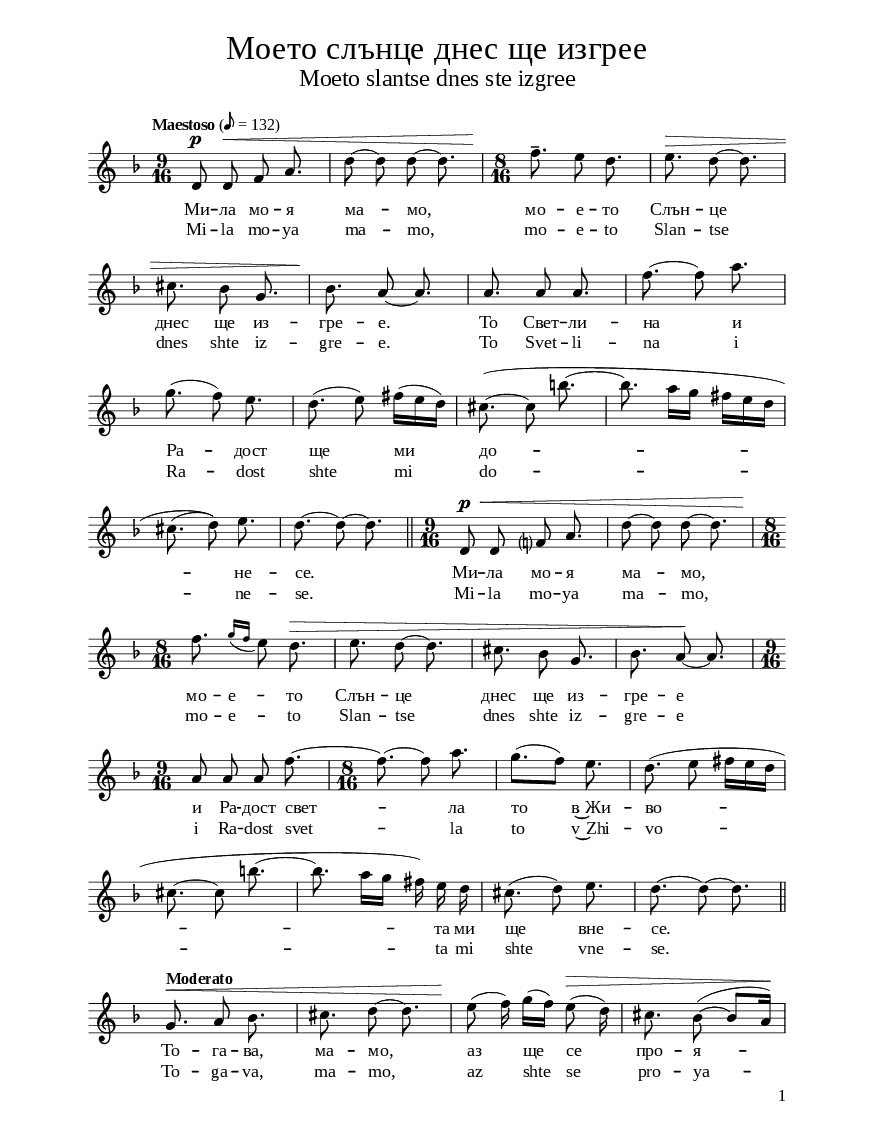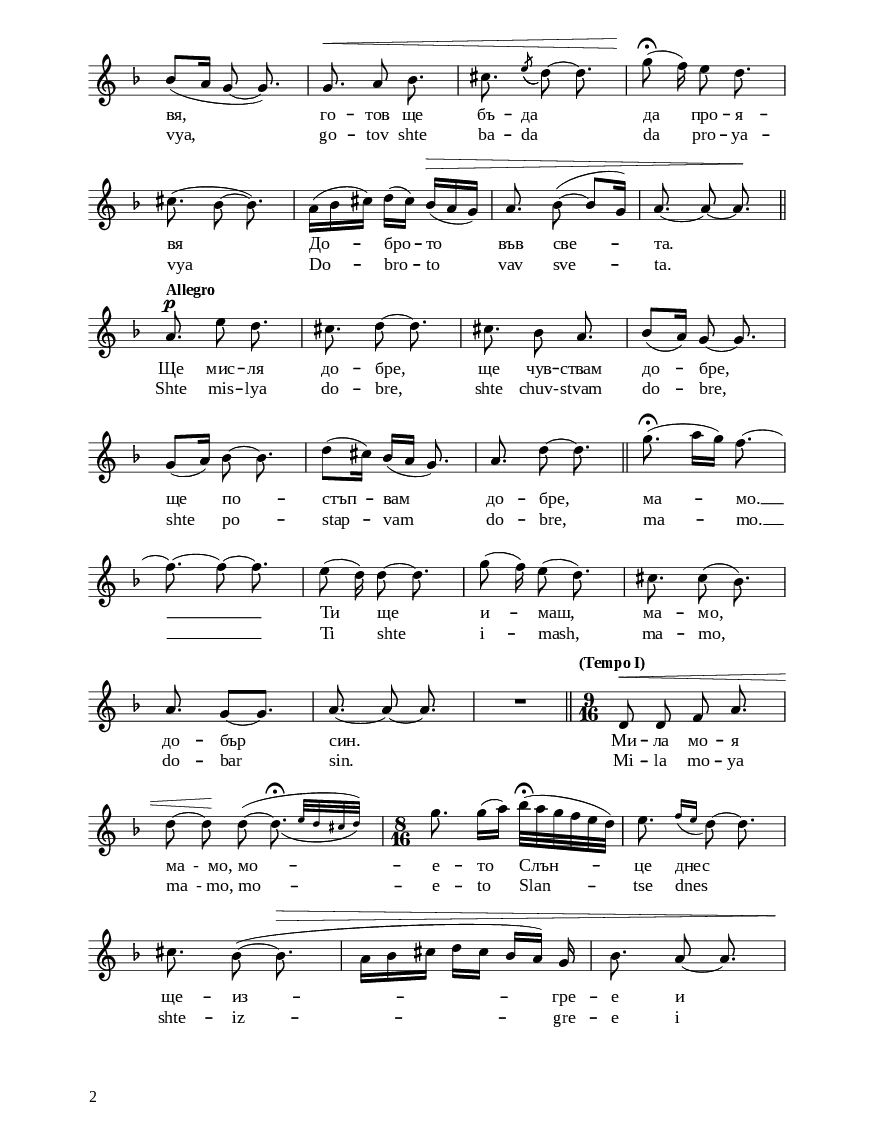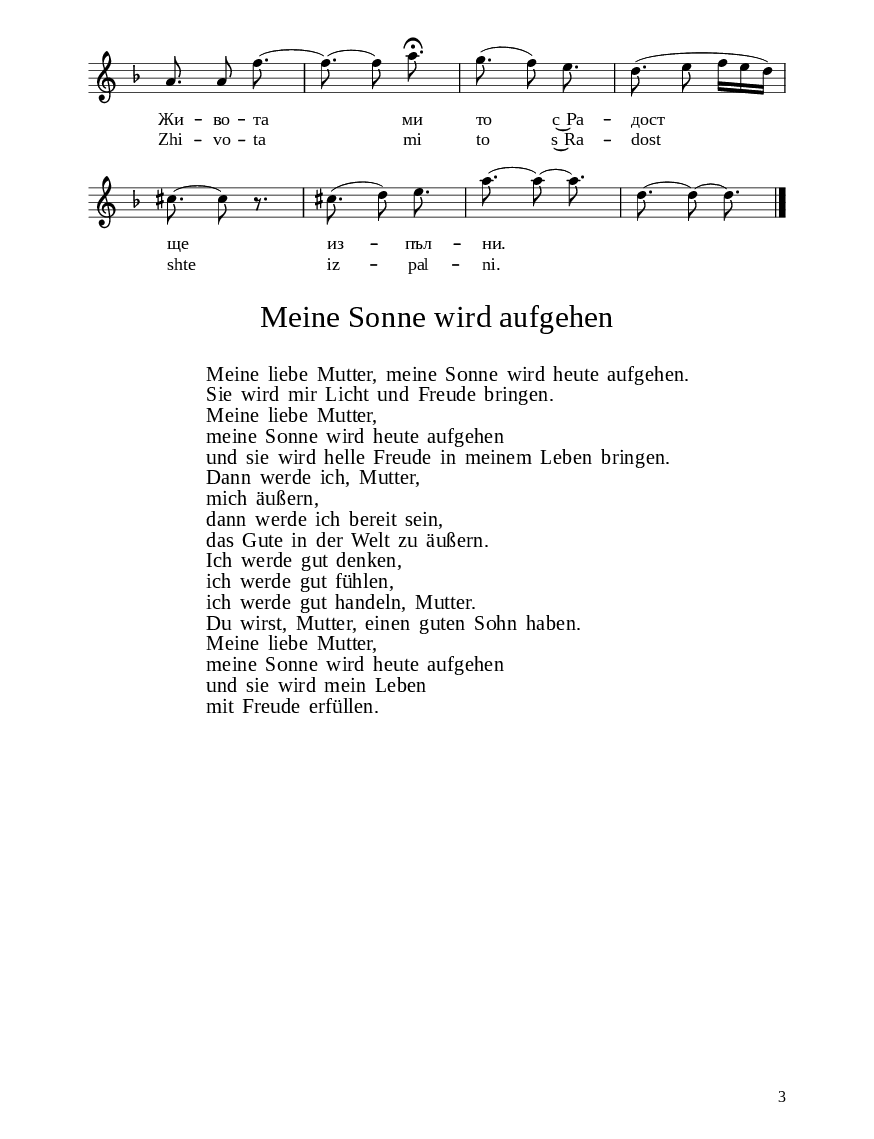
\version "2.24.1"

% include paper part and global functions
\include "include/globals.ily"

\bookpart {
  \label #'ref212
  \tocItem \markup "Моето слънце днес ще изгрее – Moeto slantse dnes ste izgree "
  \include "include/bookpart-paper.ily"
  \score {
    \include "include/score-layout.ily"

    \new Voice \absolute {
      \clef treble
      \key d \minor
      \time 9/16
      \tempoFunc "Maestoso" 8 "132"
      \autoBeamOff

      d'8 ^\p  d'8 ^\<  f'8  a'8. | % 2
      d''8 ~   d''8  d''8 ~  d''8.
      | % 3
      \time 8/16  | % 3
      f''8. -- ^\!  e''8  d''8. | % 4
      e''8. ^\>  d''8 ~  d''8. \break | % 5
      cis''8.  bes'8  g'8. | % 6
      bes'8. ^\!  a'8 ~   a'8. | % 7
      a'8.  a'8  a'8. | % 8
      f''8. ~   f''8  a''8. \break | % 9
      g''8. (   f''8 ) e''8. |
      d''8. (   e''8 )   fis''16 ( [
      e''16  d''16 ) ] | % 11
      cis''8. \=1( ~   cis''8  b''8. ~  | % 12
      b''8.  a''16 [  g''16 ]  fis''16
      [  e''16  d''16 ] \break | % 13
      cis''8. (   d''8 ) \=1)   e''8. | % 14
      d''8. ~   d''8 ~  d''8. \bar "||"
      \time 9/16  | % 15
      d'8 ^\p ^\<  d'8  f'?8  a'8. | % 16
      d''8 ~   d''8  d''8 ~  d''8.
      \break | % 17
      \time 8/16  | % 17
      f''8. ^\! \acciaccatura {  g''16 [  f''16 ] }
      e''8 d''8. ^\> | % 18
      e''8.  d''8 ~   d''8.  | % 19
      cis''8.  bes'8  g'8. |
      bes'8.  a'8 ~  ^\!  a'8.  \break | % 21
      \time 9/16  | % 21
      a'8  a'8  a'8   f''8. ~  | % 22
      \time 8/16  | % 22
      f''8. ~   f''8   a''8. | % 23
      g''8. ( [  f''8 ) ]  e''8. | % 24
      d''8. (   e''8   fis''16 [
      e''16  d''16 ] \break | % 25
      cis''8. ~   cis''8  b''8. ~  | % 26
      b''8.  a''16   [g''16 ] fis''16 )
      e''16  d''16 | % 27
      cis''8. (   d''8 )  e''8.  | % 28
      d''8. ~   d''8 ~  d''8.  \bar "||"
      \break | % 29
      \tempo "Moderato" g'8.^\<  a'8
      bes'8. |
      cis''8.  d''8 ~   d''8.  | % 31
      e''8 (  ^\!  f''16 )   g''16 (
      [f''16] )  e''8 ( ^\>  d''16 )  | % 32
      cis''8.   bes'8 ( ~   bes'8 [  a'16
      ) ] ^\! \break | % 33
      bes'8 (    [a'16]   g'8 ~  g'8. )  | % 34
      g'8. ^\<  a'8  bes'8. | % 35
      cis''8. \acciaccatura {  e''8 ( }  d''8 )
      ~  d''8. | % 36
      g''8 ( ^\fermata  _\!  f''16 )   e''8
      d''8.  | % 37
      cis''8. (   bes'8 ~  bes'8. )  | % 38
      a'16 ( [  bes'16  cis''16 ) ]
      d''16 ( [  cis''16 ) ]  bes'16 ( [ ^\>  a'16
      g'16 ) ] | % 39
      a'8.  bes'8 ( ~  bes'8 [  g'16 ) ] |

      a'8. ~   a'8 ~  a'8.  ^\! \bar "||"
      \break | % 41
       
      \tempo "Allegro" a'8. ^\p  e''8
      d''8. | % 42
      cis''8.  d''8 ~   d''8.  | % 43
      cis''8.  bes'8  a'8. | % 44
      bes'8 ( [  a'16 )  ] g'8 ~  g'8.  \break
      | % 45
      g'8 ( [  a'16 )  ] bes'8 ~  bes'8.  | % 46
      d''8 ( [  cis''16 ) ]  bes'16 ( [
      a'16 ] g'8. )  | % 47
      a'8.  d''8 ~   d''8.  \bar "||"
       | % 48
      g''8. ( ^\fermata  a''16 [  g''16 )
      ] f''8. ~ \break | % 49
      f''8. ~   f''8 ~  f''8.  |
      e''8 (   d''16 )  d''8 ~  d''8.
      | % 51
      g''8 (  f''16 )  e''8 (  d''8.
      )  | % 52
      cis''8.   cis''8 (  bes'8. )  \break | % 53
      a'8.  g'8 ~ [  g'8. ] | % 54
      a'8. ~   a'8 ~  a'8.  | % 55
      R2 \bar "||"
      \time 9/16  | % 56
      \tempo "(Tempo I)"
      d'8 ^\<  d'8  f'8  a'8. \break | % 57
      d''8 ~ d''8  ^\!  d''8 ~ (  \once \override PhrasingSlur.direction = #down \afterGrace d''8. \fermata   \( { e''32  [d'' cis'' d''\))]}
      | % 58
      \time 8/16  | % 58
      g''8.  g''16 ( [  a''16 ) ]
      bes''32 ( ^\fermata [  a''32  g''32  f''32
      e''32  d''32 ) ] | % 59
      e''8. \acciaccatura {  f''16 [  e''16 ] }
      d''8 ~  d''8. \break |
      cis''8.  bes'8 ( ~   bes'8.  ^\> | % 61
      a'16 [  bes'16  cis''16 ]  d''16
      [  cis''16 ]  bes'16 [  a'16 )  ] g'16
      | % 62
      bes'8.  a'8 ~   a'8. \pageBreak | % 63
      a'8. ^\!  a'8  f''8. ~ | % 64
      f''8. ~   f''8  a''8. ^\fermata  | % 65
      g''8. (   f''8 )   e''8. | % 66
      d''8. (   e''8   f''16 [  e''16
      d''16 ) ] \break | % 67
      cis''8. ~   cis''8  r8. | % 68
      cis''8. (   d''8 )   e''8. | % 69
      a''8. ~  a''8 ~  a''8. |

      d''8. ~  d''8 ~  d''8.  \bar "|."
    }

    \addlyrics {
      Ми -- ла мо -- я ма -- мо,
      мо -- е -- то Слън -- це  днес
      ще из -- гре -- е.  То Свет --
      ли -- на  и Ра -- дост ще
      ми   до  -- не -- се.
      Ми -- ла мо -- я ма -- мо,
      мо --  е -- то Слън -- це
      днес ще из -- гре -- е  и
      Ра -- дост свет --  ла то
      в~Жи -- во  --
      та ми ще
      вне -- се.   То -- га -- ва, ма
      -- мо,  аз  ще  се  про
      -- я --  вя,   го --
      тов ще бъ -- да да  про
      -- я -- вя  До --  бро
      -- то   във све --
      та. Ще мис -- ля до --
      бре,  ще чув -- ствам до --
      бре,  ще  по -- стъп --
      вам   до -- бре,  ма --
      мо.  __   Ти  ще
      и -- маш,  ма -- мо,  до --
      бър  син.   Ми -- ла мо --
      я "ма  -  мо," мо -- е -- то
      Слън --  це
      днес ще  --
      из -- гре -- е  и Жи
      -- во --  та ми  то с~Ра
      --    дост  ще  из
      -- пъл --  ни.
    }
    \addlyrics {
      Mi -- la mo -- ya ma -- mo,
      mo -- e -- to Slan -- tse  dnes
      shte iz -- gre -- e.  To Svet --
      li -- na  i Ra -- dost shte
      mi   do  --
      ne -- se.
      Mi -- la mo -- ya ma -- mo,
      mo --  e -- to Slan -- tse
      dnes shte iz -- gre -- e  i
      Ra -- dost svet --  la to
      v~Zhi -- vo  --
      ta mi shte
      vne -- se.   To -- ga -- va, ma
      -- mo,  az  shte  se  pro
      -- ya --  vya,  go --
      tov shte ba --   da  da pro
      -- ya -- vya Do --  bro
      -- to   vav sve --
      ta. Shte mis -- lya do --
      bre,  shte "chuv-" -- stvam do --
      bre,  shte  po -- stap --
      vam   do -- bre,  ma --
      mo.  __   Ti  shte
      i -- mash,  ma -- mo,  do --
      bar  sin.   Mi -- la mo --
      ya "ma  - mo," mo -- e -- to
      Slan --  tse
      dnes shte  --
      iz -- gre -- e  i Zhi
      -- vo --  ta mi  to s~Ra
      --    dost  shte  iz
      -- pal --  ni.
    }

    \header {
      title = \titleFunc "Моето слънце днес ще изгрее" "Moeto slantse dnes ste izgree"
    }

    \midi{}

  } % score



  % include foreign translation(s) of the song
  \version "2.20.0"

\markup \fill-line { \fontsize #6 "Meine Sonne wird aufgehen" }
\markup \null
\markup \null
\markup \fontsize #+2.5 {
  \hspace #10
  \override #'(baseline-skip . 2)

  \column {
    \line { " " }

\line { " "Meine liebe Mutter, meine Sonne wird heute aufgehen. }

\line { " "Sie wird mir Licht und Freude bringen.}

\line { " "Meine liebe Mutter,}

\line { " "meine Sonne wird heute aufgehen}

\line { " "und sie wird helle Freude in meinem Leben bringen.}

\line { " "Dann werde ich, Mutter,}

\line { " "mich äußern,}

\line { " "dann werde ich bereit sein,}

\line { " "das Gute in der Welt zu äußern. }

\line { " "Ich werde gut denken,}

\line { " "ich werde gut fühlen,}

\line { " "ich werde gut handeln, Mutter.}

\line { " "Du wirst, Mutter, einen guten Sohn haben.}

\line { " "Meine liebe Mutter,}

\line { " "meine Sonne wird heute aufgehen }

\line { " "und sie wird mein Leben }

\line { " "mit Freude erfüllen. }

  }
}


} % bookpart

% Più mosso
%
